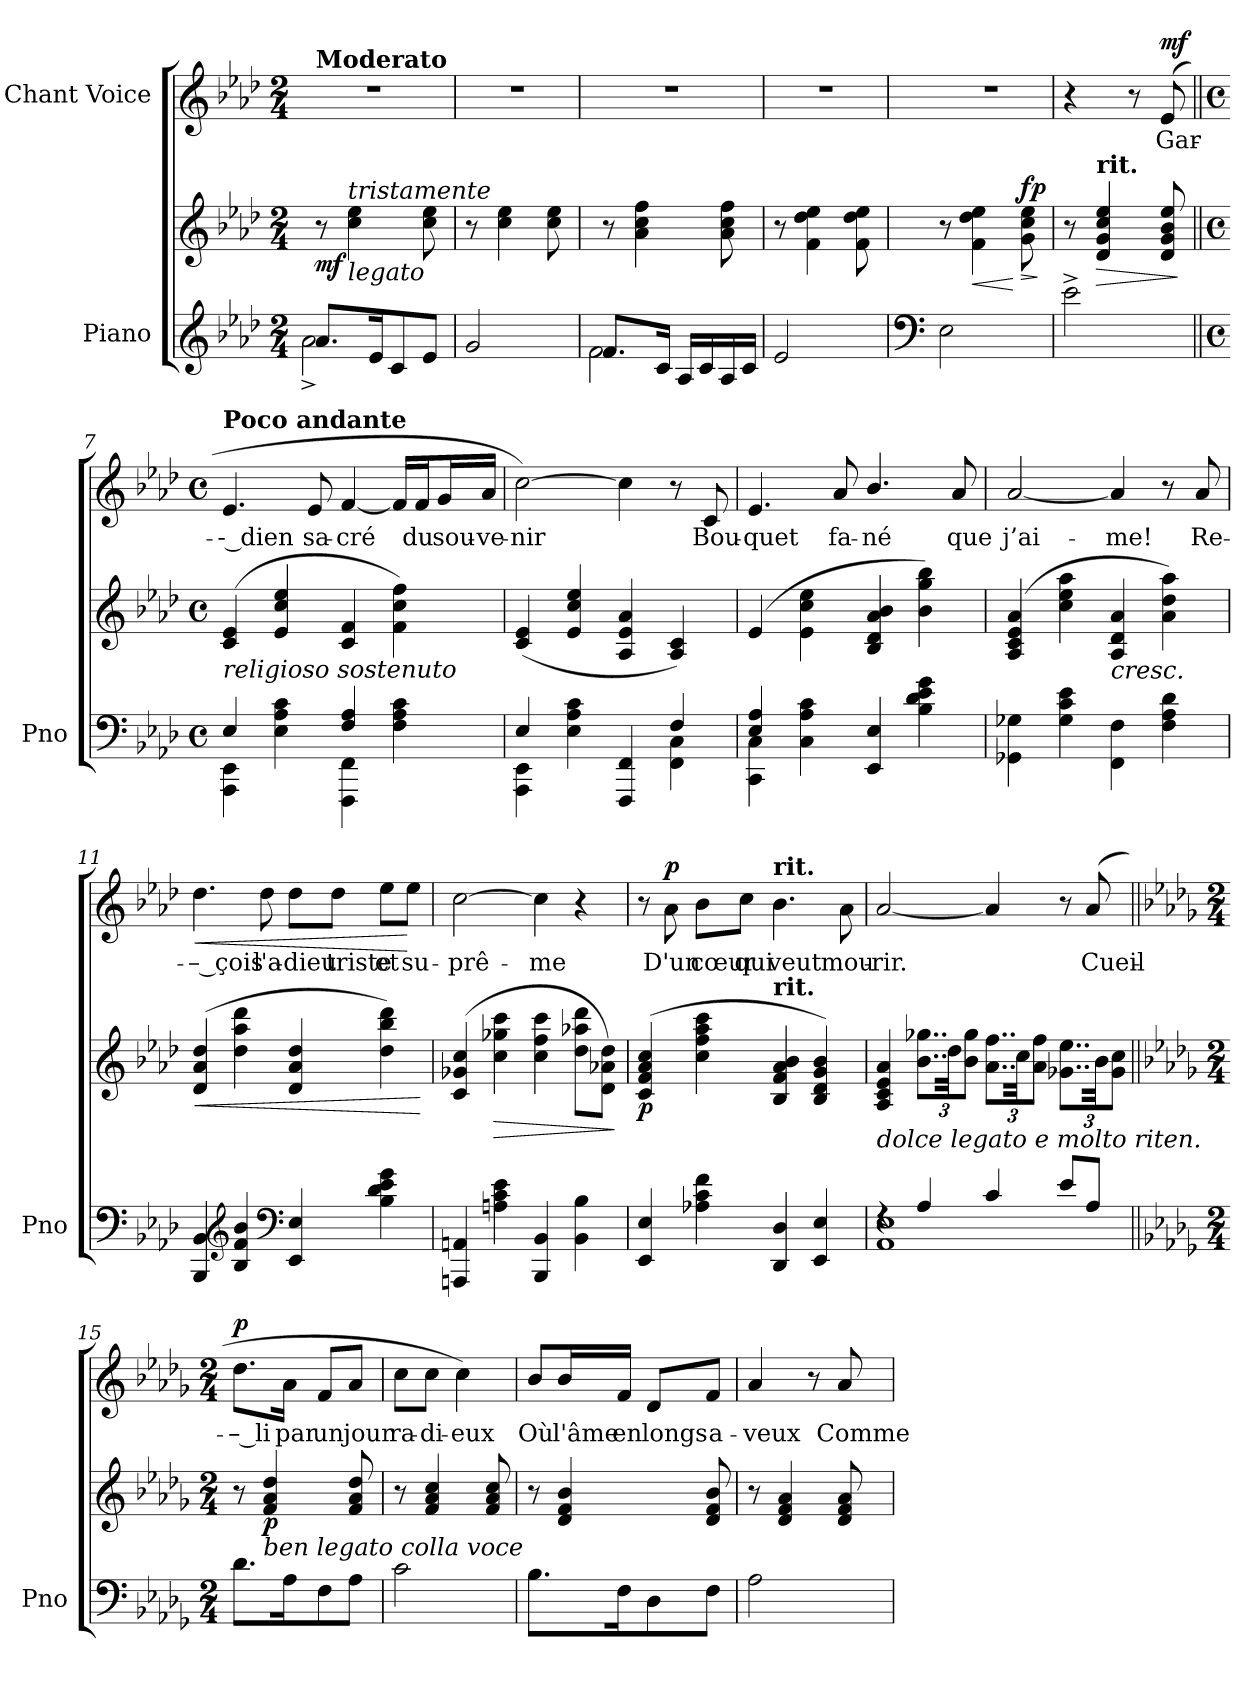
**kern	**kern	**dynam	**kern	**text	**dynam
*part2	*part2	*part2	*part1	*part1	*part1
*staff3	*staff2	*staff2/3	*staff1	*staff1	*staff1
*I"Piano	*	*	*I"Chant Voice	*	*
*I'Pno	*	*	*	*	*
*clefG2	*clefG2	*	*clefG2	*	*
*k[b-e-a-d-]	*k[b-e-a-d-]	*	*k[b-e-a-d-]	*	*
*M2/4	*M2/4	*	*M2/4	*	*
=1	=1	=1	=1	=1	=1
*^	*	*	*	*	*
!	!	!	!	!LO:TX:a:B:t=Moderato	!	!
!	!	!	!LO:DY:b	!	!	!
8.a-/L	2a-^\	8r	mf	2r	.	.
!	!	!LO:TX:a:i:t=tristamente	!	!	!	!
!	!	!LO:TX:b:i:t=legato	!	!	!	!
.	.	4cc\ 4ee-\	.	.	.	.
16e-/K	.	.	.	.	.	.
8c/	.	.	.	.	.	.
8e-/J	.	8cc\ 8ee-\	.	.	.	.
*v	*v	*	*	*	*	*
=2	=2	=2	=2	=2	=2
2g/	8r	.	2r	.	.
.	4cc\ 4ee-\	.	.	.	.
.	8cc\ 8ee-\	.	.	.	.
=3	=3	=3	=3	=3	=3
*^	*	*	*	*	*
8.f/L	2f\	8r	.	2r	.	.
.	.	4a-\ 4cc\ 4ff\	.	.	.	.
16c/Jk	.	.	.	.	.	.
16A-/LL	.	.	.	.	.	.
16c/	.	.	.	.	.	.
16A-/	.	8a-\ 8cc\ 8ff\	.	.	.	.
16c/JJ	.	.	.	.	.	.
*v	*v	*	*	*	*	*
=4	=4	=4	=4	=4	=4
2e-/	8r	.	2r	.	.
.	4f\ 4dd-\ 4ee-\	.	.	.	.
.	8f\ 8dd-\ 8ee-\	.	.	.	.
=5	=5	=5	=5	=5	=5
*clefF4	*	*	*	*	*
2E-\	8r	.	2r	.	.
!	!	!LO:HP:b	!	!	!
.	4f\ 4dd-\ 4ee-\	<	.	.	.
!	!	!LO:HP:n=1:b	!	!	!
!	!	!LO:DY:n=1:a	!	!	!
.	8g\ 8cc\ 8ee-\	[ > fp	.	.	.
.	.	]	.	.	.
=6	=6	=6	=6	=6	=6
2e-^\	8r	.	4r	.	.
!	!LO:TX:a:B:t=rit.	!	!	!	!
!	!	!LO:HP:b	!	!	!
.	4d-/ 4g/ 4cc/ 4ee-/	>	.	.	.
.	.	.	8r	.	.
!	!	!	!	!LO:LY:b	!LO:DY:a
.	8d-/ 8g/ 8b-/ 8ee-/	.	(>8e-/	Gar-	mf
.	.	]	.	.	.
!!LO:LB:g=z
=7||	=7||	=7||	=7||	=7||	=7||
*M4/4	*M4/4	*	*M4/4	*	*
*met(c)	*met(c)	*	*met(c)	*	*
*^	*	*	*	*	*
!	!	!	!	!LO:TX:a:B:t=Poco andante	!	!
!	!	!LO:TX:b:i:t=religioso sostenuto	!	!	!	!
!	!	!	!	!	!LO:LY:b	!
4E-/	4AAA-\ 4EE-\	(>4c/ 4e-/	.	4.e-/	-- dien	.
4ryy	4E-\ 4A-\ 4c\	4e-/ 4cc/ 4ee-/	.	.	.	.
!	!	!	!	!	!LO:LY:b	!
.	.	.	.	8e-/	sa-	.
!	!	!	!	!	!LO:LY:b	!
4F/ 4A-/	4FFF\ 4FF\	4c/ 4f/	.	[4f/	-cré	.
4ryy	4F\ 4A-\ 4c\	4f\ 4cc\ 4ff\)	.	16f/LL]	.	.
!	!	!	!	!	!LO:LY:b	!
.	.	.	.	16f/J	du	.
!	!	!	!	!	!LO:LY:b	!
.	.	.	.	16g/L	sou-	.
!	!	!	!	!	!LO:LY:b	!
.	.	.	.	16a-/JJ	-ve-	.
=8	=8	=8	=8	=8	=8	=8
!	!	!	!	!	!LO:LY:b	!
4E-/	4AAA-\ 4EE-\	(>4c/ 4e-/	.	[2cc\)	-nir	.
2ryy	4E-\ 4A-\ 4c\	4e-/ 4cc/ 4ee-/	.	.	.	.
.	4FFF/ 4FF/	4A-/ 4e-/ 4a-/	.	4cc\]	.	.
4F/	4FF\ 4C\	4A-/ 4c/)	.	8r	.	.
!	!	!	!	!	!LO:LY:b	!
.	.	.	.	8c/	Bou-	.
=9	=9	=9	=9	=9	=9	=9
!	!	!	!	!	!LO:LY:b	!
4E-/ 4A-/	4CC\ 4C\	(>4e-/	.	4.e-/	-quet	.
2.ryy	4C\ 4A-\ 4c\	4e-\ 4cc\ 4ee-\	.	.	.	.
!	!	!	!	!	!LO:LY:b	!
.	.	.	.	8a-/	fa-	.
!	!	!	!	!	!LO:LY:b	!
.	4EE-/ 4E-/	4B-/ 4d-/ 4a-/ 4b-/	.	4.b-/	-né	.
.	4B-\ 4d-\ 4e-\ 4g\	4b-\ 4gg\ 4bb-\)	.	.	.	.
!	!	!	!	!	!LO:LY:b	!
.	.	.	.	8a-/	que	.
*v	*v	*	*	*	*	*
=10	=10	=10	=10	=10	=10
!	!	!	!	!LO:LY:b	!
4GG-X\ 4G-X\	(>4A-/ 4c/ 4e-/ 4a-/	.	[2a-/	j’ai-	.
4G-\ 4c\ 4e-\	4cc\ 4ee-\ 4aa-\	.	.	.	.
!	!LO:TX:b:i:t=cresc.	!	!	!	!
!	!	!	!	!LO:LY:b	!
4FF\ 4F\	4A-/ 4d-/ 4a-/	.	4a-/]	-me!	.
4F\ 4A-\ 4d-\	4a-\ 4dd-\ 4aa-\)	.	8r	.	.
!	!	!	!	!LO:LY:b	!
.	.	.	8a-/	Re-	.
!!LO:LB:g=z
=11	=11	=11	=11	=11	=11
!	!	!LO:HP:b	!	!LO:LY:b	!LO:HP:b
4BBB-/ 4BB-/	(>4d-/ 4a-/ 4dd-/	<	4.dd-\	– çois	<
*clefG2	*	*	*	*	*
4B-/ 4f/ 4b-/	4dd-\ 4aa-\ 4ddd-\	.	.	.	.
!	!	!	!	!LO:LY:b	!
.	.	.	8dd-\	l'a-	.
*clefF4	*	*	*	*	*
!	!	!	!	!LO:LY:b	!
4EE-/ 4E-/	4d-/ 4a-/ 4dd-/	.	8dd-\L	-dieu	.
!	!	!	!	!LO:LY:b	!
.	.	.	8dd-\J	triste	.
!	!	!	!	!LO:LY:b	!
4B-\ 4d-\ 4e-\ 4g\	4dd-\ 4bb-\ 4ddd-\)	.	8ee-\L	et	.
!	!	!	!	!LO:LY:b	!
.	.	.	8ee-\J	su-	[
.	.	[	.	.	.
=12	=12	=12	=12	=12	=12
!	!	!	!	!LO:LY:b	!
4AAAn/ 4AAn/	(>4c/ 4g-X/ 4cc/	.	[2cc\	-prê-	.
!	!	!LO:HP:b	!	!	!
4An\ 4c\ 4e-\	4cc\ 4gg-X\ 4ccc\	>	.	.	.
!	!	!	!	!LO:LY:b	!
4BBB-/ 4BB-/	4cc\ 4ff\ 4ccc\	.	4cc\]	-me	.
4BB-\ 4B-\	8dd-\ 8aa-X\ 8ddd-\L	.	4r	.	.
.	8d-\ 8a-X\ 8dd-\J)	.	.	.	.
.	.	]	.	.	.
=13	=13	=13	=13	=13	=13
!	!	!LO:DY:b	!	!	!
4EE-/ 4E-/	(>4c/ 4f/ 4a-/ 4cc/	p	8r	.	.
!	!	!	!	!LO:LY:b	!LO:DY:a
.	.	.	8a-\	D'un	p
!	!	!	!	!LO:LY:b	!
4A-X\ 4c\ 4f\	4cc\ 4ff\ 4aa-\ 4ccc\	.	8b-\L	cœur	.
!	!	!	!	!LO:LY:b	!
.	.	.	8cc\J	qui	.
*	*	*	*MM90	*	*
!	!	!	!LO:TX:a:B:t=rit.	!	!
!	!LO:TX:a:B:t=rit.	!	!	!	!
!	!	!	!	!LO:LY:b	!
4DD-/ 4D-/	4B-/ 4f/ 4a-/ 4b-/	.	4.b-\	veut	.
4EE-/ 4E-/	4B-/ 4d-/ 4g/ 4b-/)	.	.	.	.
!	!	!	!	!LO:LY:b	!
.	.	.	8a-\	mou-	.
=14	=14	=14	=14	=14	=14
*	*	*	*MM80	*	*
*^	*	*	*	*	*
!	!	!LO:TX:b:i:t=dolce legato e molto riten.	!	!	!	!
!	!	!	!	!	!LO:LY:b	!
4rF	1AA- 1E-	4A-/ 4c/ 4e-/ 4a-/	.	[2a-/	-rir.	.
*	*	*Xbrackettup	*	*	*	*
4A-/	.	12..b-\ 12..gg-X\L	.	.	.	.
.	.	48dd-\KK	.	.	.	.
.	.	12b-\ 12gg-\J	.	.	.	.
4c/	.	12..a-\ 12..ff\L	.	4a-/]	.	.
.	.	48cc\KK	.	.	.	.
.	.	12a-\ 12ff\J	.	.	.	.
8e-/L	.	12..g-X\ 12..ee-\L	.	8r	.	.
!	!	!	!	!	!LO:LY:b	!
8A-/J	.	.	.	(>8a-/	Cueil-	.
.	.	48b-\KK	.	.	.	.
.	.	12g-\ 12cc\J	.	.	.	.
*v	*v	*	*	*	*	*
!!LO:LB:g=z
=15||	=15||	=15||	=15||	=15||	=15||
*k[b-e-a-d-g-]	*k[b-e-a-d-g-]	*	*k[b-e-a-d-g-]	*	*
*M2/4	*M2/4	*	*M2/4	*	*
*	*	*	*MM96	*	*
!	!	!	!	!LO:LY:b	!LO:DY:a
8.d-\L	8r	.	8.dd-\L	-– li	p
!	!LO:TX:b:i:t=ben legato colla voce	!	!	!	!
!	!	!LO:DY:b	!	!	!
.	4f/ 4a-/ 4dd-/	p	.	.	.
!	!	!	!	!LO:LY:b	!
16A-\K	.	.	16a-\Jk	par	.
!	!	!	!	!LO:LY:b	!
8F\	.	.	8f/L	un	.
!	!	!	!	!LO:LY:b	!
8A-\J	8f/ 8a-/ 8dd-/	.	8a-/J	jour	.
=16	=16	=16	=16	=16	=16
!	!	!	!	!LO:LY:b	!
2c\	8r	.	8cc\L	ra-	.
!	!	!	!	!LO:LY:b	!
.	4f/ 4a-/ 4cc/	.	8cc\J	-di-	.
!	!	!	!	!LO:LY:b	!
.	.	.	4cc\)	-eux	.
.	8f/ 8a-/ 8cc/	.	.	.	.
=17	=17	=17	=17	=17	=17
!	!	!	!	!LO:LY:b	!
8.B-\L	8r	.	8b-/L	Où	.
!	!	!	!	!LO:LY:b	!
.	4d-/ 4f/ 4b-/	.	16b-/L	l'âme	.
!	!	!	!	!LO:LY:b	!
16F\K	.	.	16f/JJ	en	.
!	!	!	!	!LO:LY:b	!
8D-\	.	.	8d-/L	longs	.
!	!	!	!	!LO:LY:b	!
8F\J	8d-/ 8f/ 8b-/	.	8f/J	a-	.
=18	=18	=18	=18	=18	=18
!	!	!	!	!LO:LY:b	!
2A-\	8r	.	4a-/	-veux	.
.	4d-/ 4f/ 4a-/	.	.	.	.
.	.	.	8r	.	.
!	!	!	!	!LO:LY:b	!
.	8d-/ 8f/ 8a-/	.	8a-/	Comme	.
=	=	=	=	=	=
*-	*-	*-	*-	*-	*-
